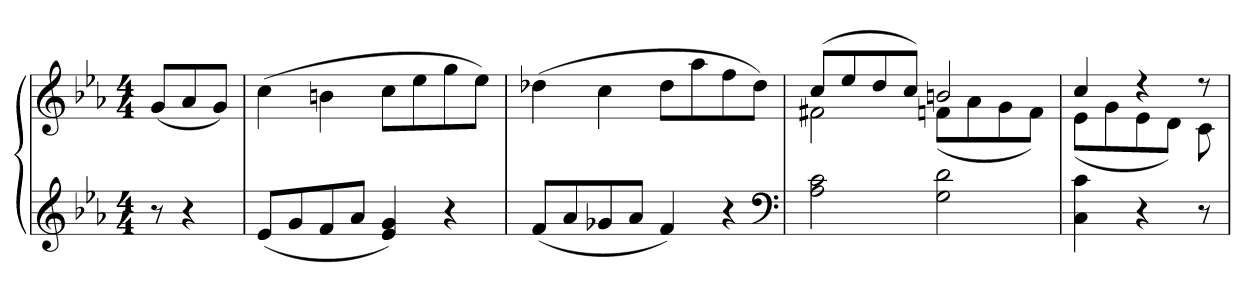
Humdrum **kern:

**kern	**kern
*part1	*part1
*staff2	*staff1
*clefG2	*clefG2
*k[b-e-a-]	*k[b-e-a-]
*M4/4	*M4/4
=	=
8r	(8gL
4r	8a-
.	8gJ)
=65	=65
(8e-L	(4cc
8g	.
8f	4bn
8a-J	.
4e- 4g)	8ccL
.	8ee-
4r	8gg
.	8ee-J)
=66	=66
(8fL	(4dd-X
8a-	.
8g-X	4cc
8a-J	.
4f)	8dd-L
.	8aa-
4r	8ff
.	8dd-J)
*clefF4	*
=67	=67
*	*^
2A- 2c	(8ccL	2f#X
.	8ee-	.
.	8dd	.
.	8ccJ)	.
2G 2d	2bn	(8fnL
.	.	8a-
.	.	8g
.	.	8fJ)
=68	=68	=68
4C 4c	4cc	(8e-L
.	.	8g
4r	4r	8e-
.	.	8dJ)
8r	8r	8c
*	*v	*v
=	=
*-	*-
